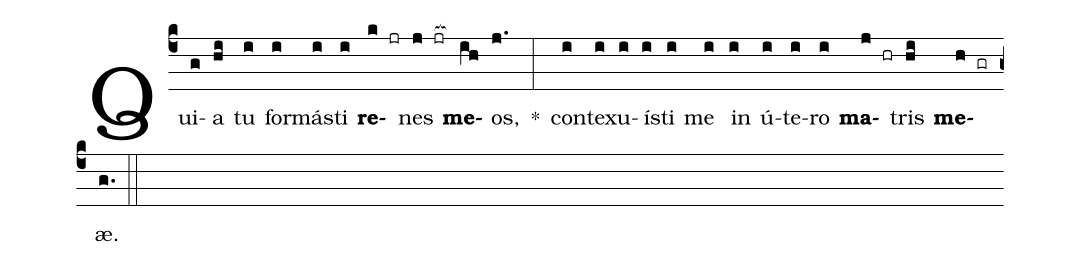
%%
(c4)Qui(g)a(hi) tu(i) for(i)más(i)ti(i) <b>re</b>(k jr)nes(j jr[ocb:1{]) <b>me</b>(ih[ocb:0}])os,(j.) *(:) con(i)te(i)xu(i)ís(i)ti(i) me(i) in(i) ú(i)te(i)ro(i) <b>ma</b>(j hr)tris(hi) <b>me</b>(h gr)æ.(g.) (::)
